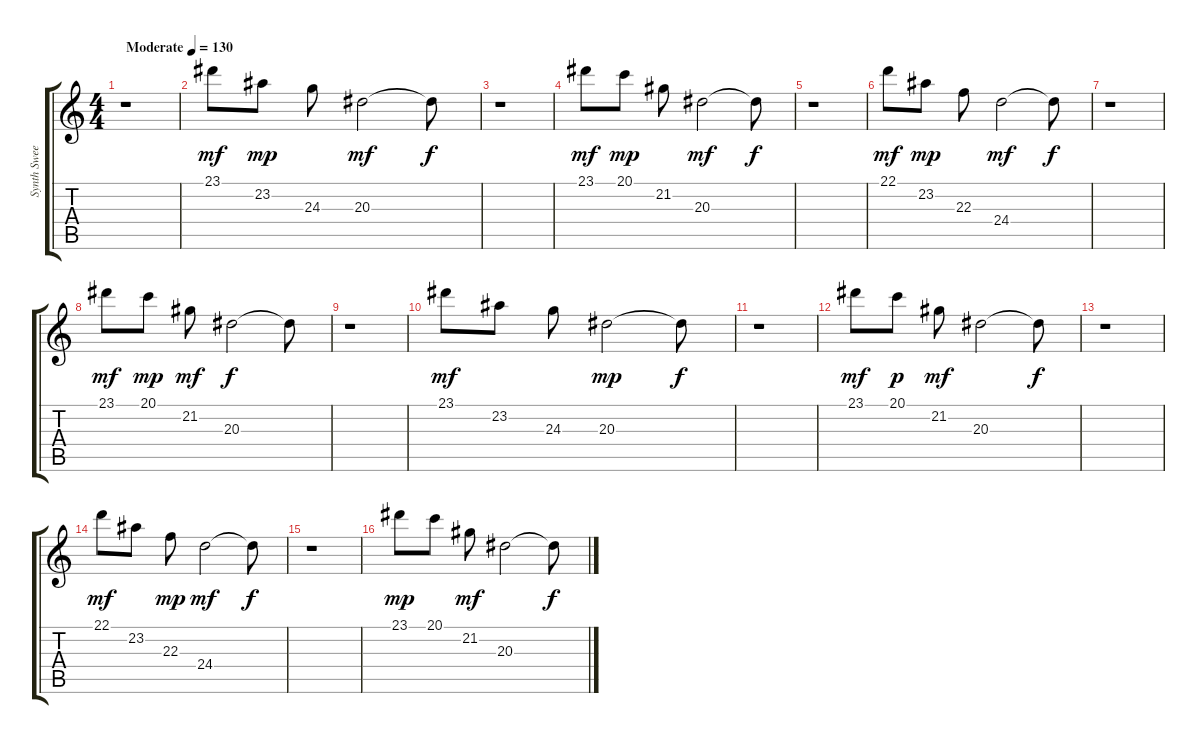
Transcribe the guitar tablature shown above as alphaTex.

\track ("Synth Sweep" "Synth Swee") {instrument pad6metallic}
\staff {score tabs}
\tuning (E4 B3 G3 D3 A2 E2) {hide}
\ts (4 4)
\tempo (130 "Moderate")
\clef g2
\ks c
r.1{dy mf instrument pad6metallic} |
23.1.8{volume 12 balance 1} 23.2.8{dy mp balance 4} 24.3.8{balance 8} 20.3.2{dy mf balance 11} 20.3{t}.8{dy f} |
r.1 |
23.1.8{dy mf balance 15} 20.1.8{dy mp balance 12} 21.2.8{balance 9} 20.3.2{dy mf balance 6} 20.3{t}.8{dy f} |
r.1 |
22.1.8{dy mf balance 1} 23.2.8{dy mp balance 4} 22.3.8{balance 7} 24.4.2{dy mf balance 10} 24.4{t}.8{dy f} |
r.1 |
23.1.8{dy mf balance 15} 20.1.8{dy mp balance 12} 21.2.8{dy mf balance 9} 20.3.2{dy f balance 6} 20.3{t}.8 |
r.1 |
23.1.8{dy mf balance 0} 23.2.8{balance 3} 24.3.8{balance 7} 20.3.2{dy mp balance 10} 20.3{t}.8{dy f} |
r.1 |
23.1.8{dy mf balance 16} 20.1.8{dy p} 21.2.8{dy mf} 20.3.2 20.3{t}.8{dy f} |
r.1 |
22.1.8{dy mf balance 0} 23.2.8{balance 4} 22.3.8{dy mp balance 7} 24.4.2{dy mf balance 11} 24.4{t}.8{dy f} |
r.1 |
23.1.8{dy mp balance 16} 20.1.8{balance 12} 21.2.8{dy mf balance 9} 20.3.2{balance 6} 20.3{t}.8{dy f}
